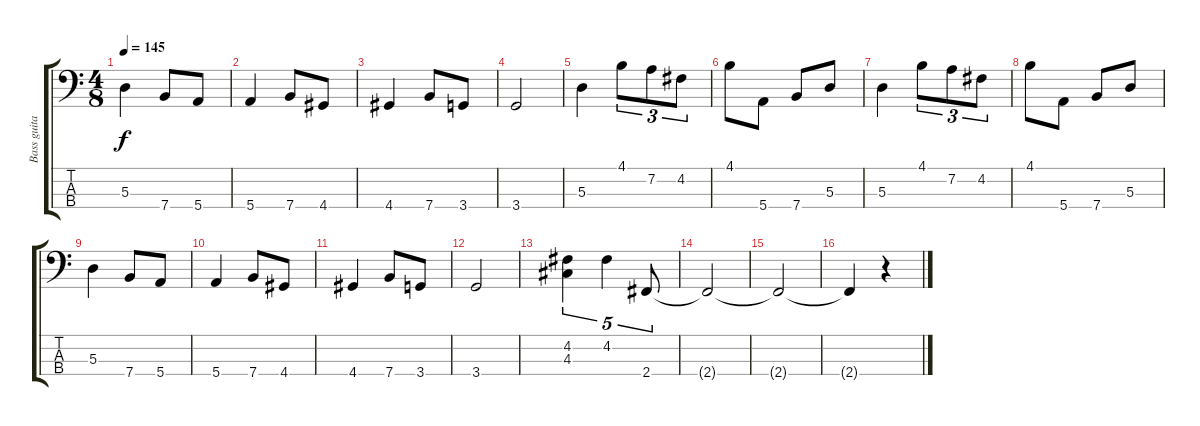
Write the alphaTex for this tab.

\track ("Bass guitar" "Bass guita") {instrument electricbassfinger}
\staff {score tabs}
\tuning (G2 D2 A1 E1) {hide}
\ts (4 8)
\tempo 145
\clef f4
\ks c
5.3.4{dy f} 7.4.8 5.4.8 |
5.4.4 7.4.8 4.4.8 |
4.4.4 7.4.8 3.4.8 |
3.4.2 |
5.3.4 4.1.8{tu (3 2)} 7.2.8{tu (3 2)} 4.2.8{tu (3 2)} |
4.1.8 5.4.8 7.4.8 5.3.8 |
5.3.4 4.1.8{tu (3 2)} 7.2.8{tu (3 2)} 4.2.8{tu (3 2)} |
4.1.8 5.4.8 7.4.8 5.3.8 |
5.3.4 7.4.8 5.4.8 |
5.4.4 7.4.8 4.4.8 |
4.4.4 7.4.8 3.4.8 |
3.4.2 |
(4.2 4.3).4{tu (5 4)} 4.2.4{tu (5 4)} 2.4.8{tu (5 4)} |
2.4{t}.2 |
2.4{t}.2 |
2.4{t}.4 r.4
